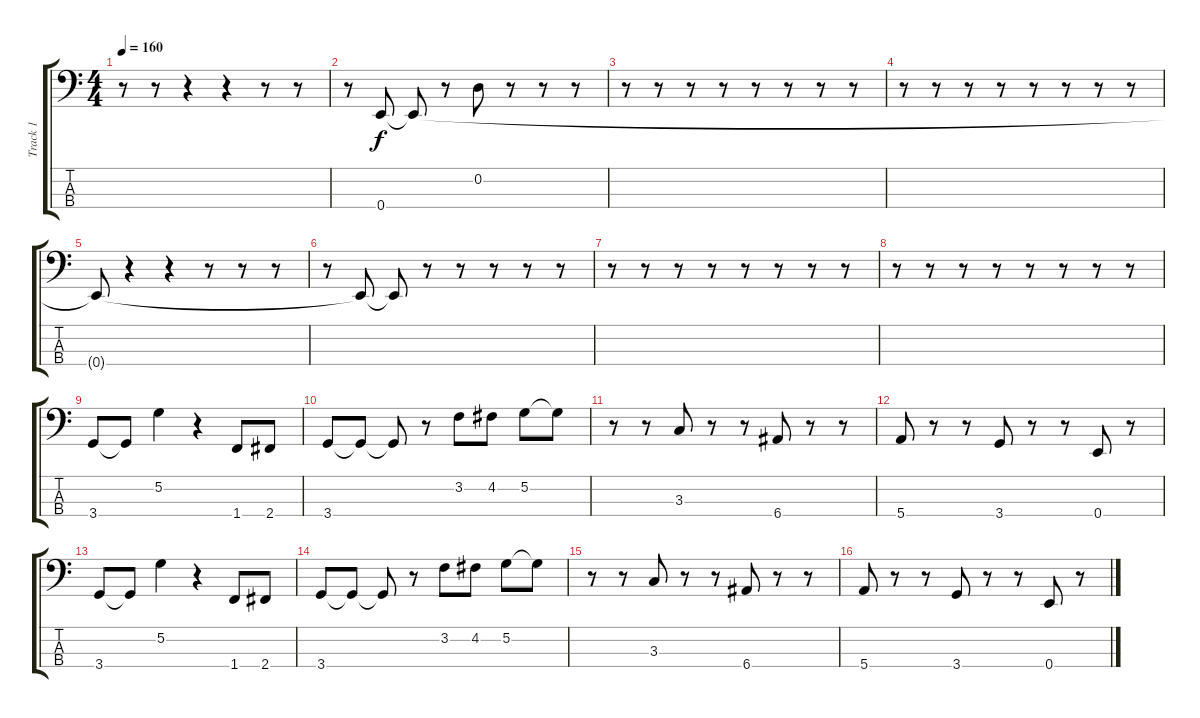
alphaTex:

\track ("Track 1" "Track 1") {instrument electricbasspick}
\staff {score tabs}
\tuning (G2 D2 A1 E1) {hide}
\ts (4 4)
\tempo 160
\clef f4
\ks c
r.8{dy f instrument electricbasspick} r.8 r.4 r.4 r.8 r.8 |
r.8 0.4.8 0.4{t}.8 r.8 0.2.8 r.8 r.8 r.8 |
r.8 r.8 r.8 r.8 r.8 r.8 r.8 r.8 |
r.8 r.8 r.8 r.8 r.8 r.8 r.8 r.8 |
0.4{t}.8 r.4 r.4 r.8 r.8 r.8 |
r.8 0.4{t}.8 0.4{t}.8 r.8 r.8 r.8 r.8 r.8 |
r.8 r.8 r.8 r.8 r.8 r.8 r.8 r.8 |
r.8 r.8 r.8 r.8 r.8 r.8 r.8 r.8 |
3.4.8 3.4{t}.8 5.2.4 r.4 1.4.8 2.4.8 |
3.4.8 3.4{t}.8 3.4{t}.8 r.8 3.2.8 4.2.8 5.2.8 5.2{t}.8 |
r.8 r.8 3.3.8 r.8 r.8 6.4.8 r.8 r.8 |
5.4.8 r.8 r.8 3.4.8 r.8 r.8 0.4.8 r.8 |
3.4.8 3.4{t}.8 5.2.4 r.4 1.4.8 2.4.8 |
3.4.8 3.4{t}.8 3.4{t}.8 r.8 3.2.8 4.2.8 5.2.8 5.2{t}.8 |
r.8 r.8 3.3.8 r.8 r.8 6.4.8 r.8 r.8 |
5.4.8 r.8 r.8 3.4.8 r.8 r.8 0.4.8 r.8
